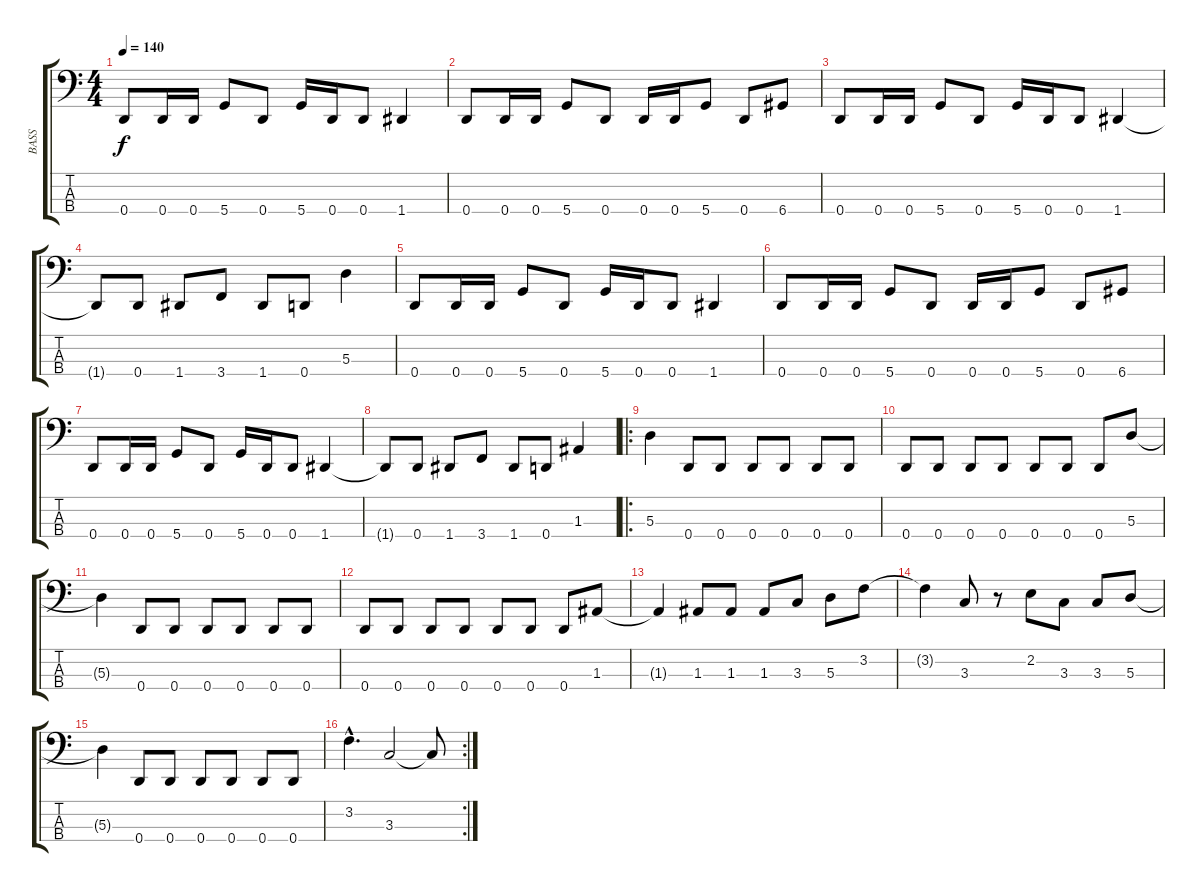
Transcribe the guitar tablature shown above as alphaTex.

\track ("BASS" "BASS") {instrument electricbassfinger}
\staff {score tabs}
\tuning (G2 D2 A1 D1) {hide}
\ts (4 4)
\tempo 140
\clef f4
\ks c
0.4.8{dy f instrument electricbassfinger} 0.4.16 0.4.16 5.4.8 0.4.8 5.4.16 0.4.16 0.4.8 1.4.4 |
0.4.8 0.4.16 0.4.16 5.4.8 0.4.8 0.4.16 0.4.16 5.4.8 0.4.8 6.4.8 |
0.4.8 0.4.16 0.4.16 5.4.8 0.4.8 5.4.16 0.4.16 0.4.8 1.4.4 |
1.4{t}.8 0.4.8 1.4.8 3.4.8 1.4.8 0.4.8 5.3.4 |
0.4.8 0.4.16 0.4.16 5.4.8 0.4.8 5.4.16 0.4.16 0.4.8 1.4.4 |
0.4.8 0.4.16 0.4.16 5.4.8 0.4.8 0.4.16 0.4.16 5.4.8 0.4.8 6.4.8 |
0.4.8 0.4.16 0.4.16 5.4.8 0.4.8 5.4.16 0.4.16 0.4.8 1.4.4 |
1.4{t}.8 0.4.8 1.4.8 3.4.8 1.4.8 0.4.8 1.3.4 |
\ro
5.3.4 0.4.8 0.4.8 0.4.8 0.4.8 0.4.8 0.4.8 |
0.4.8 0.4.8 0.4.8 0.4.8 0.4.8 0.4.8 0.4.8 5.3.8 |
5.3{t}.4 0.4.8 0.4.8 0.4.8 0.4.8 0.4.8 0.4.8 |
0.4.8 0.4.8 0.4.8 0.4.8 0.4.8 0.4.8 0.4.8 1.3.8 |
1.3{t}.4 1.3.8 1.3.8 1.3.8 3.3.8 5.3.8 3.2.8 |
3.2{t}.4 3.3.8 r.8 2.2.8 3.3.8 3.3.8 5.3.8 |
5.3{t}.4 0.4.8 0.4.8 0.4.8 0.4.8 0.4.8 0.4.8 |
\rc 2
3.2{hac}.4{d} 3.3.2 3.3{t}.8
